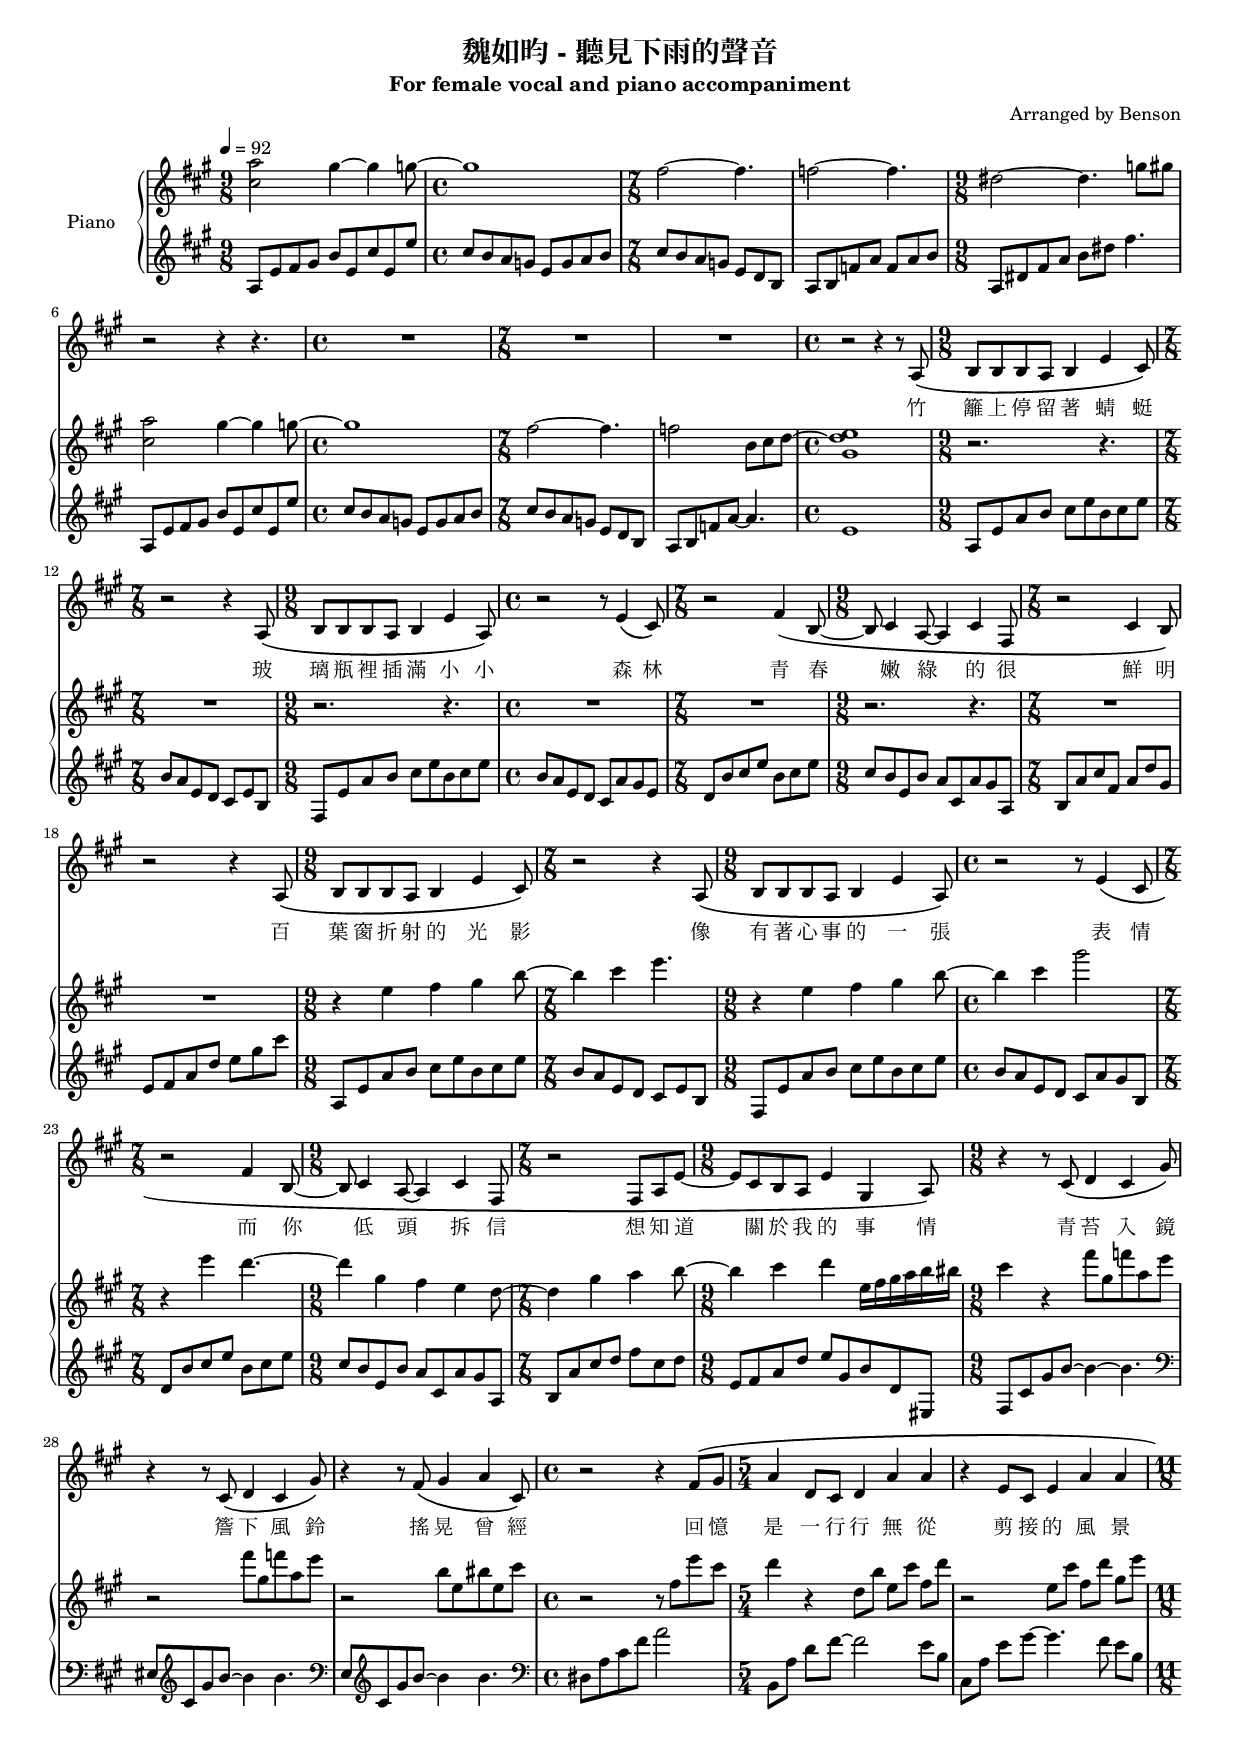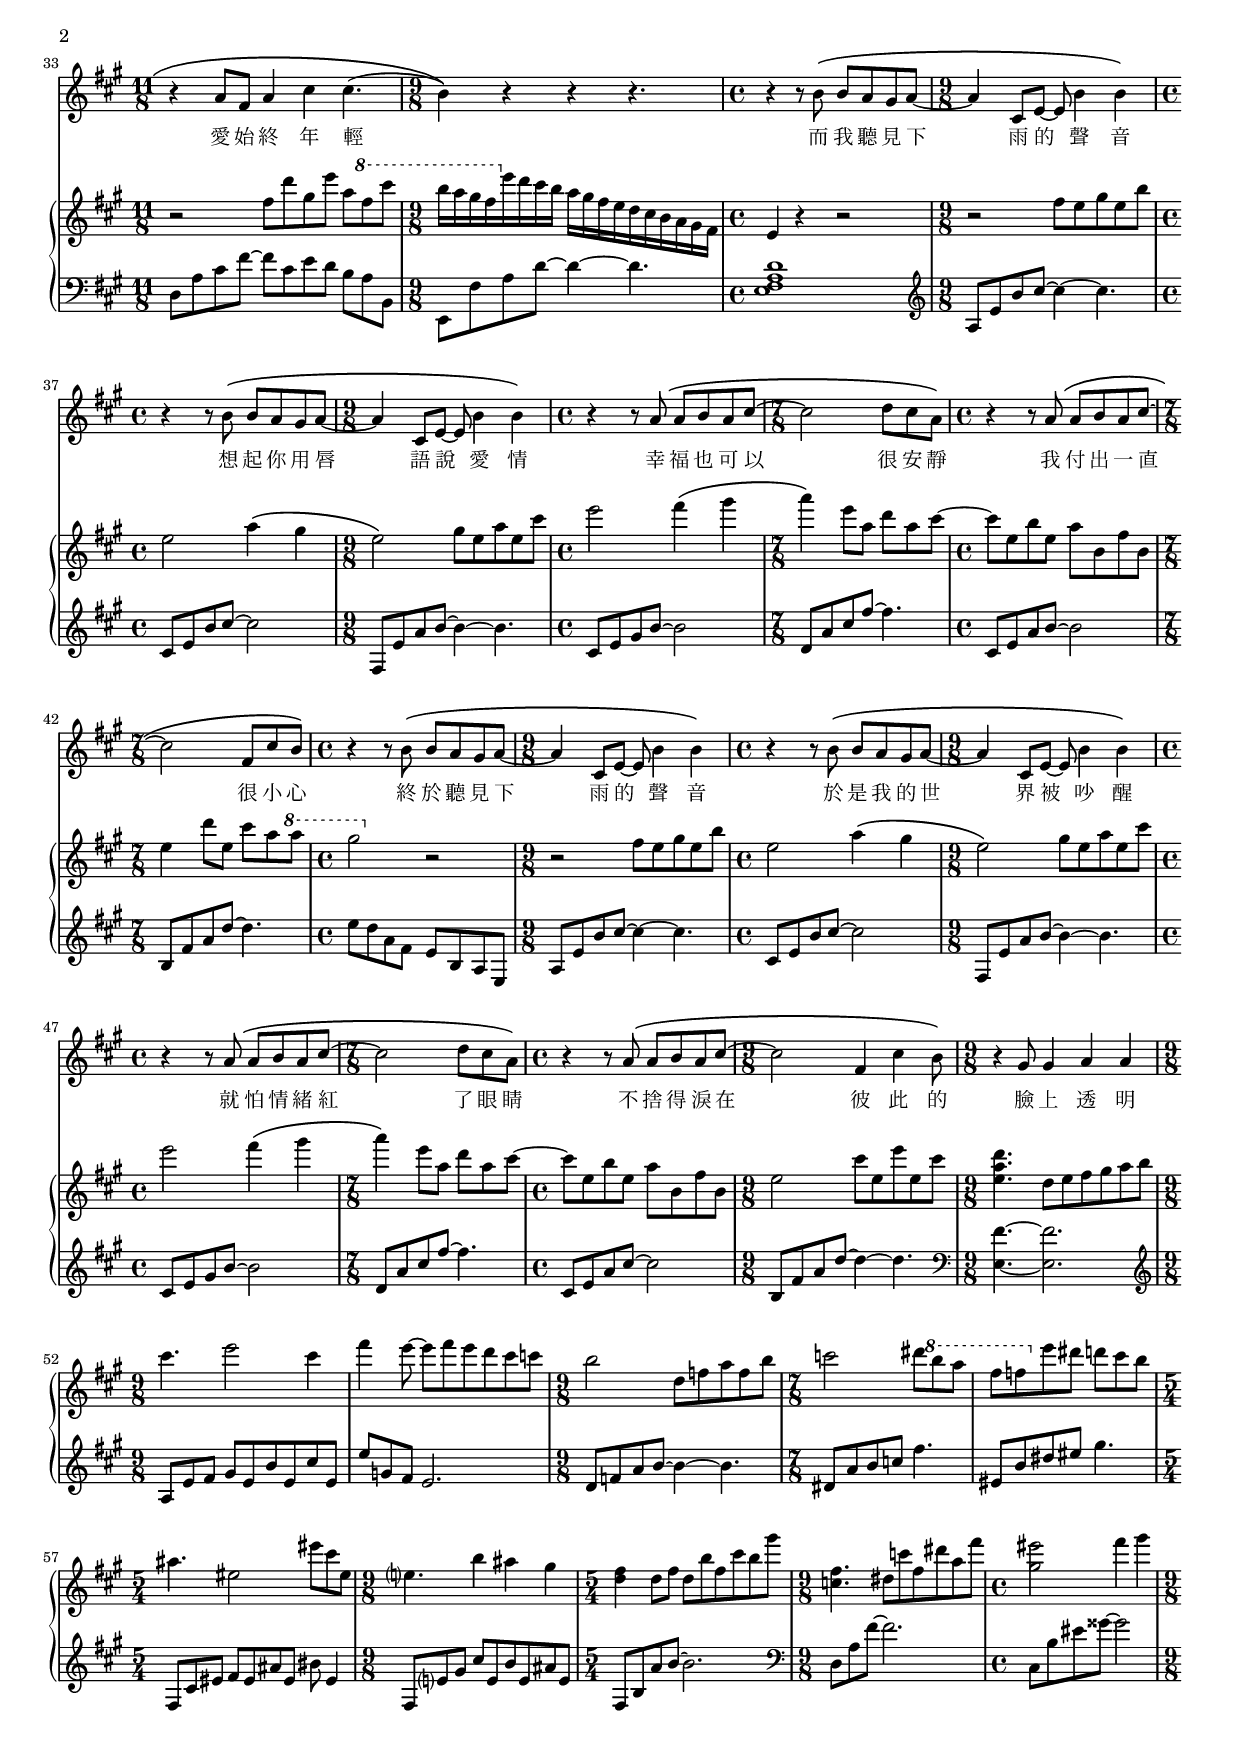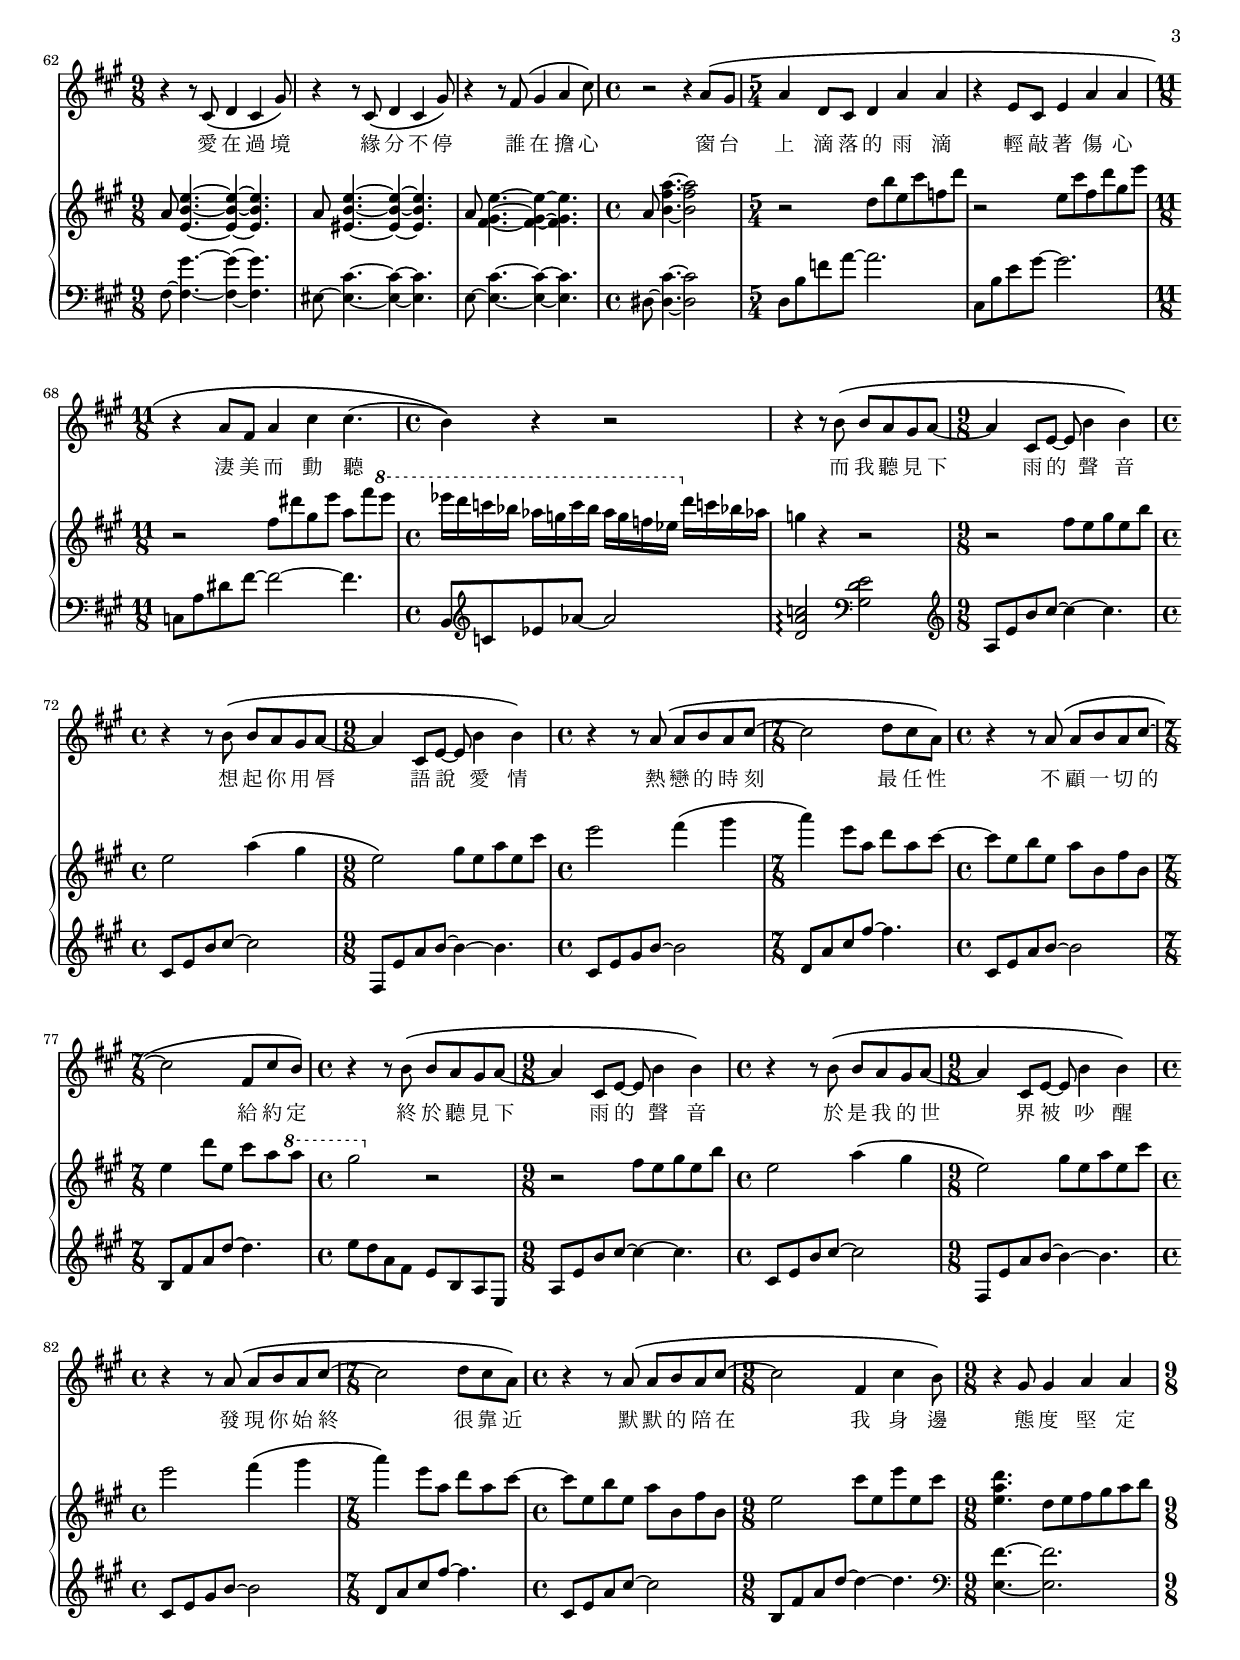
\version "2.18.2"
\include "articulate.ly"
#(set-global-staff-size 16)

%%%%%%%%%%%%%%%%%%%%%%%%%%%%%%%%%%%%%%%%%%%%%%%%%%%%%%%%%%%%%%%%%%%%%%%%%%%%%%%%%%%%%%%%%%
%%  http://lsr.di.unimi.it/LSR/Item?id=445

%LSR by Jay Anderson.
%modyfied by Simon Albrecht on March 2014.
%=> http://lilypond.1069038.n5.nabble.com/LSR-445-error-td160662.html

#(define (octave-up m t)
 (let* ((octave (1- t))
      (new-note (ly:music-deep-copy m))
      (new-pitch (ly:make-pitch
        octave
        (ly:pitch-notename (ly:music-property m 'pitch))
        (ly:pitch-alteration (ly:music-property m 'pitch)))))
  (set! (ly:music-property new-note 'pitch) new-pitch)
  new-note))

#(define (octavize-chord elements t)
 (cond ((null? elements) elements)
     ((eq? (ly:music-property (car elements) 'name) 'NoteEvent)
       (cons (car elements)
             (cons (octave-up (car elements) t)
                   (octavize-chord (cdr elements) t))))
     (else (cons (car elements) (octavize-chord (cdr elements ) t)))))

#(define (octavize music t)
 (if (eq? (ly:music-property music 'name) 'EventChord)
       (ly:music-set-property! music 'elements (octavize-chord
(ly:music-property music 'elements) t)))
 music)

makeOctaves = #(define-music-function (parser location arg mus) (integer? ly:music?)
 (music-map (lambda (x) (octavize x arg)) (event-chord-wrap! mus)))
%%%%%%%%%%%%%%%%%%%%%%%%%%%%%%%%%%%%%%%%%%%%%%%%%%%%%%%%%%%%%%%%%%%%%%%%%%%%%%%%%%%%%%%%%%

cr = \change Staff = "right"
cl = \change Staff = "left"
rhMark = \markup { 
  \path #0.1 #'((moveto -1 0)(rlineto 0 -1.5)(rlineto 0.5 0))
}

\header {
  title = "魏如昀 - 聽見下雨的聲音"
  subtitle = "For female vocal and piano accompaniment"
  arranger = "Arranged by Benson"
}

meter-nine-four-plus-five = \overrideTimeSignatureSettings
        9/8        % timeSignatureFraction
        1/8        % baseMomentFraction
        #'(4 5)    % beatStructure
        #'()       % beamExceptions
meter-nine-three-plus-six = \overrideTimeSignatureSettings
        9/8        % timeSignatureFraction
        1/8        % baseMomentFraction
        #'(3 6)    % beatStructure
        #'()       % beamExceptions
meter-seven-four-plus-three = \overrideTimeSignatureSettings
        7/8        % timeSignatureFraction
        1/8        % baseMomentFraction
        #'(4 3)    % beatStructure
        #'()       % beamExceptions
meter-eleven-four-plus-three = \overrideTimeSignatureSettings
        11/8        % timeSignatureFraction
        1/8        % baseMomentFraction
        #'(4 4 3)    % beatStructure
        #'()       % beamExceptions
meter-five-episode = \overrideTimeSignatureSettings
        10/8        % timeSignatureFraction
        1/8        % baseMomentFraction
        #'(3 4 3)    % beatStructure
        #'()       % beamExceptions
meter-five-two-plus-three = \overrideTimeSignatureSettings
        5/4        % timeSignatureFraction
        1/4        % baseMomentFraction
        #'(2 3)    % beatStructure
        #'()       % beamExceptions

melody-intro = \relative c {
  \time 9/8
  r2 r4 r4.
  \time 4/4
  R1
  \time 7/8
  R2..
  R2..
  \time 9/8
  r2 r4 r4.

  r2 r4 r4.
  \time 4/4
  R1
  \time 7/8
  R2..
  R2..
}

melody-verse-one = \relative c' {
  \time 4/4
	r2 r4 r8
	a8\(
	\time 9/8
  % \time #'(4 2 3) 9/8
	b8 b b a b4 e cis8\)
	\time 7/8
	r2 r4 a8\(
	\time 9/8
	b8 b b a b4 e a,8\)
	\time 4/4
	r2 r8 e'4\( cis8\)
	\time 7/8
	r2 fis4\( b,8~
	\time 9/8
	b8 cis4 a8~ a4 cis fis,8
	\time 7/8
	r2 cis'4 b8\)

	r2 r4 a8\(
	\time 9/8
	b8 b b a b4 e cis8\)
	\time 7/8
	r2 r4 a8\(
	\time 9/8
	b8 b b a b4 e a,8\)
	\time 4/4
	r2 r8 e'4\( cis8
	\time 7/8
	r2 fis4 b,8~
	\time 9/8
	b8 cis4 a8~ a4 cis fis,8
	\time 7/8
	r2 fis8 a e'~
	\time 9/8
	e8 cis b a e'4 gis, a8\)
}

melody-bridge-two = \relative c' {
	\time 9/8
	r4 r8 cis\( d4 cis gis'8\)
	r4 r8 cis,\( d4 cis gis'8\)
	r4 r8 fis\( gis4 a cis8\)
	\time 4/4
	r2 r4 a8\( gis
	\time 5/4
	a4 d,8 cis d4 a' a
	r4 e8 cis e4 a a
  \time 11/8
	r4 a8 fis a4 cis cis4.(
	\time 4/4
	b4)\)  r4 r2
}

melody-bridge-one = \relative c' {
	\time 9/8
	r4 r8 cis\( d4 cis gis'8\)
	r4 r8 cis,\( d4 cis gis'8\)
	r4 r8 fis\( gis4 a cis,8\)
	\time 4/4
	r2 r4 fis8\( gis
	\time 5/4
	a4 d,8 cis d4 a' a
	r4 e8 cis e4 a a
	\time 11/8
	r4 a8 fis a4 cis cis4.(
	\time 9/8
	b4)\)  r4 r4 r4.
	\time 4/4
}

melody-chorus-one = \relative c'' {
	r4 r8 b\( b a gis a~
	\time 9/8
	a4 cis,8 e~ e b'4 b\)
	\time 4/4
	r4 r8 b\( b a gis a~
	\time 9/8
	a4 cis,8 e~ e b'4 b\)
	\time 4/4
	r4 r8 a\( a b a cis~
	\time 7/8
	cis2 d8 cis a\)
	\time 4/4
	r4 r8 a\( a b a cis~
	\time 7/8
	cis2 fis,8 cis' b\)
	\time 4/4
	r4 r8 b\( b a gis a~
	\time 9/8
	a4 cis,8 e~ e b'4 b\)
	\time 4/4
	r4 r8 b\( b a gis a~
	\time 9/8
	a4 cis,8 e~ e b'4 b\)
	\time 4/4
	r4 r8 a\( a b a cis~
	\time 7/8
	cis2 d8 cis a\)
	\time 4/4
	r4 r8 a\( a b a cis~
	\time 9/8
	cis2 fis,4 cis' b8\)
	r4 gis8 gis4 a a
}

melody-episode = \relative c' {
  \time 9/8
  \repeat unfold 3 {
    r2. r4.
  }
  \time 7/8
  \repeat unfold 2 {
    r2 r4.
  }
  \time 5/4
  r4. r2 r4.
  \time 9/8
  r4. r2.
  \time 5/4
  r4. r2 r4.
  \time 9/8
  r4. r2.
  \time 4/4
  R1
}

melody = \relative c' {
  \meter-nine-four-plus-five
  \meter-seven-four-plus-three
  \meter-eleven-four-plus-three
	\key a \major
	\time 7/8
  \tempo 4 = 92
  \melody-intro
  \melody-verse-one
  \melody-bridge-one
  \melody-chorus-one
  \melody-episode
  \melody-bridge-two
  \melody-chorus-one
}

upper-intro = \relative c''' {
  \time 9/8
  <a cis,>2 gis4~ gis g8~ 
  \time 4/4
  g1
  \time 7/8
  fis2~ fis4.
  f2~ f4.
  \time 9/8
  dis2~ dis4. g8 gis

  <a cis,>2 gis4~ gis g8~ 
  \time 4/4
  g1
  \time 7/8
  fis2~ fis4.
  f2 b,8 cis d~
  \time 4/4
  <e d gis,>1
}

lower-intro = \relative c' {
  \clef treble
  \time 9/8
  a8 e' fis gis b e, cis' e, e'
  \time 4/4
  cis8 b a g e g a b
  \time 7/8
  cis8 b a g e d b
  a8 b f' a f a b
  \time 9/8
  a,8 dis fis a b dis fis4.

  a,,8 e' fis gis b e, cis' e, e'
  \time 4/4
  cis8 b a g e g a b
  \time 7/8
  cis8 b a g e d b
  a8 b f' a~ a4.
  \time 4/4
  e1
}

upper-verse-one = \relative c' {
  \time 9/8
  r2. r4.
  \time 7/8
  R2..
  \time 9/8
  r2. r4.
  \time 4/4
  R1
  \time 7/8
  R2..
  \time 9/8
  r2. r4.
  \time 7/8
  R2..
  R2..
}

upper-verse-one-b = \relative c'' {
  \time 9/8
  r4 e fis gis b8~
  \time 7/8
  b4 cis e4.
  \time 9/8
  r4 e, fis gis b8~
  \time 4/4
  b4 cis gis'2
  \time 7/8
  r4 e d4.~
  \time 9/8
  d4 gis, fis e d8~
  \time 7/8
  d4 gis a b8~
  \time 9/8
  b4 cis d e,16 fis gis a b bis
}

lower-verse-one = \relative c' {
  \time 9/8
  a8 e' a b cis e b cis e
  \time 7/8
  b8 a e d cis e b
  \time 9/8
  fis8 e' a b cis e b cis e
  \time 4/4
  b8 a e d cis a' gis e
  \time 7/8
  d8 b' cis e b cis e
  \time 9/8
  cis b e, b' a cis, a' gis a,
  \time 7/8
  b8 a' cis fis, a d gis,
  e8 fis a d e gis cis
}

lower-verse-one-b = \relative c' {
  \time 9/8
  a8 e' a b cis e b cis e
  \time 7/8
  b8 a e d cis e b
  \time 9/8
  fis8 e' a b cis e b cis e
  \time 4/4
  b8 a e d cis a' gis b,
  \time 7/8
  d8 b' cis e b cis e
  \time 9/8
  cis b e, b' a cis, a' gis a,
  \time 7/8
  b8 a' cis d fis cis d
  \time 9/8
  e,8 fis a d e gis, b d, eis,
}

upper-bridge-one = \relative c''' {
  \time 9/8
  cis4 r fis8 gis, f' a, e'
  r2 fis8 gis, f' a, e'
  r2 b8 e, bis' e, cis'
  \time 4/4
  r2 r8 fis, e' cis
  \time 5/4
  d4 r d,8 b' e, cis' fis, d'
  r2 e,8 cis' fis, d' gis, e'
  \time 11/8
  r2 fis,8 d' gis, e' a, \ottava #1 fis' cis'
  \time 9/8
  b16 a gis fis \ottava #0 e d cis b a gis fis e d cis b a gis fis
  \time 4/4
  e4 r r2
}

lower-bridge-one = \relative c {
  \time 9/8
  fis8 cis' gis' b~ b4~ b4.
  \clef bass
  eis,,8 \clef treble cis' gis' b~ b4 b4.
  \clef bass e,,8 \clef treble cis' gis' b~ b4 b4.
  \time 4/4
  \clef bass dis,,8 a' cis fis a2
  \time 5/4
  b,,8 a' d fis~ fis2 e8 b
  cis,8 a' e' gis~ gis4. fis8 e b
  \time 11/8
  d,8 a' cis fis~ fis8 cis e d b a b,
  \time 9/8
  e, 8 fis' a d~ d4~ d4.
  \time 4/4
  <e, fis a d>1
}

upper-chorus-one = \relative c' {
  \meter-nine-four-plus-five
  \time 9/8
  r2 fis'8 e gis e b'
  \time 4/4
  e,2 a4\( gis
  \time 9/8
  e2\) gis8 e a e cis'
  \time 4/4
  e2 fis4\( gis
  \time 7/8
  a4\) e8 a, d a cis~
  \time 4/4
  cis8 e, b' e, a b, fis' b,
  \time 7/8
  e4 d'8 e, cis' a \ottava #1 a'
  \time 4/4
  gis2 \ottava #0 r2
  \time 9/8
  r2 fis,8 e gis e b'
  \time 4/4
  e,2 a4\( gis
  \time 9/8
  e2\) gis8 e a e cis'
  \time 4/4
  e2 fis4\( gis
  \time 7/8
  a4\) e8 a, d a cis~
  \time 4/4
  cis8 e, b' e, a b, fis' b,
  \time 9/8
  e2 cis'8 e, e' e, cis'
  \meter-nine-three-plus-six
  \time 9/8
  <e, a d>4. d8 e fis gis a b
  \meter-nine-four-plus-five
  \time 9/8
}

lower-chorus-one = \relative c' {
  \time 9/8
  \clef treble
  a8 e' b' cis~ cis4~ cis4.
  \time 4/4
  cis,8 e b' cis~ cis2
  \time 9/8
  fis,,8  e' a b~ b4~ b4.
  \time 4/4
  cis,8 e gis b~ b2
  \time 7/8
  d,8 a' cis fis~ fis4.
  \time 4/4
  cis,8 e a b~ b2
  \time 7/8
  b,8 fis' a d~ d4.
  \time 4/4
  e8 d a fis e b a e
  \time 9/8
  a8 e' b' cis~ cis4~ cis4.
  \time 4/4
  cis,8 e b' cis~ cis2
  \time 9/8
  fis,,8  e' a b~ b4~ b4.
  \time 4/4
  cis,8 e gis b~ b2
  \time 7/8
  d,8 a' cis fis~ fis4.
  \time 4/4
  cis,8 e a cis~ cis2
  \time 9/8
  b,8 fis' a d~ d4~ d4.
  \clef bass
  <e,, fis'>4.~ q2.
}

upper-episode = \relative c''' {
  \time 9/8
  cis4. e2 cis4
  \meter-nine-three-plus-six
  fis4 e8~ e fis e d cis c
  \meter-nine-four-plus-five
  b2 d,8 f a f b
  \time 7/8
  c2 dis8
  \ottava #1
  b' a
  fis8 f \ottava #0 e dis d cis b
  \time 5/4
  ais4. eis2 eis'8[ cis eis,]
  \time 9/8
  e?4. b'4 ais gis
  \time 5/4
  <d fis>4 d8 fis d b' fis cis' b gis'
  \time 9/8
  <fis, c>4. dis8 c' fis, dis' a fis'
  \time 4/4
  <eis gis,>2 fis4 gis
}

lower-episode = \relative c' {
  \meter-nine-three-plus-six
  \time 9/8
  \clef treble
  a8 e' fis gis e b' e, cis' e,
  e'8 g, fis e2.
  \meter-nine-four-plus-five
  \time 9/8
  d8 f a b~ b4~ b4.
  \time 7/8
  dis,8 a' b c fis4.
  eis,8 b' dis eis gis4.
  \time 5/4
  fis,,8[ cis' eis] fis[ eis ais eis] bis' eis,4
  \meter-nine-three-plus-six
  \time 9/8
  fis,8 e'? gis cis e, b' e, ais e
  \meter-five-two-plus-three
  \time 5/4
  fis,8 b a' b~ b2.
  \time 9/8
  \clef bass d,,8 a' fis'~ fis2.
  \time 4/4
  cis,8 b' eis gisis~ gisis2

}

upper-bridge-two = \relative c'' {
  \time 9/8
  a8 <e b' e>4.~ q4~ q4.
  a8 <eis b' e>4.~ q4~ q4.
  a8 <fis gis e'>4.~ q4~ q4.
  \time 4/4
  a8 <b fis' a>4.~ q2
  \time 5/4
  r2 d8 b' e, cis' f, d'
  r2 e,8 cis' fis, d' gis, e'
  \time 11/8
  r2 fis,8 dis' gis, e' a, fis' \ottava #1 e'
  \time 4/4
  ees16 d c bes aes g c bes aes g f ees \ottava #0 d c bes aes
  g4 r4 r2
}

lower-bridge-two = \relative c {
  \clef bass
  \time 9/8
  fis8~ <fis gis'>4.~ q4~ q4.
  eis8~ <eis cis'>4.~ q4~ q4.
  e8~ <e cis'>4.~ q4~ q4.
  \time 4/4
  dis8~ <dis cis'>4.~ q2
  \time 5/4
  d8 b' f' a~ a2.
  cis,,8 b' e gis~ gis2.
  \time 11/8
  c,,8 a' dis fis~ fis2~ fis4.
  \time 4/4
  b,,8
  \clef treble
  c' ees aes~ aes2
  <d, a' c>2\arpeggio
  \clef bass <gis, d' e>
}

upper = \relative c' {
  \meter-nine-four-plus-five
  \meter-seven-four-plus-three
  \meter-eleven-four-plus-three
  \clef treble
  \tempo 4 = 92
  \key a \major
  \upper-intro
  \upper-verse-one
  \upper-verse-one-b
  \upper-bridge-one
  \upper-chorus-one
  \upper-episode
  \upper-bridge-two
  \upper-chorus-one
  % \bar "|."
}

lower = \relative c {
  \meter-nine-four-plus-five
  \meter-seven-four-plus-three
  \meter-eleven-four-plus-three
  \clef treble
  \time 7/8
  \key a \major
  \lower-intro
  \lower-verse-one
  \lower-verse-one-b
  \lower-bridge-one
  \lower-chorus-one
  \lower-episode
  \lower-bridge-two
  \lower-chorus-one
  % \bar "|."
}

pedals = {
  % verse one
  s2..
  s1\sustainOn
  s1
  s1\sustainOff\sustainOn
  s1
  s2..\sustainOff\sustainOn
  s2.\sustainOff\sustainOn s4.
  s2..\sustainOff\sustainOn
  s2..\sustainOff\sustainOn

  s1\sustainOn
  s1
  s1\sustainOff\sustainOn
  s1
  s2..\sustainOff\sustainOn
  s2.\sustainOff\sustainOn s4.
  s2..\sustainOff\sustainOn
  s2\sustainOff\sustainOn s4\sustainOff\sustainOn s4.

  % bridge
  s2.\sustainOff\sustainOn s4.
  s2.\sustainOff\sustainOn s4.
  s2.\sustainOff\sustainOn s4.
  s1\sustainOff\sustainOn
  s2.\sustainOff\sustainOn s2
  s2.\sustainOff\sustainOn s2
  s2.\sustainOff\sustainOn s4 s4.
  s2.\sustainOff\sustainOn s4.
  s1\sustainOff

  % chorus
  s2.\sustainOn s4.
  s1\sustainOff\sustainOn
  s2.\sustainOff\sustainOn s4.
  s1\sustainOff\sustainOn
  s2..\sustainOff\sustainOn
  s1\sustainOff\sustainOn
  s2..\sustainOff\sustainOn
  s1\sustainOff\sustainOn

  s2.\sustainOff\sustainOn s4.
  s1\sustainOff\sustainOn
  s2.\sustainOff\sustainOn s4.
  s1\sustainOff\sustainOn
  s2..\sustainOff\sustainOn
  s1\sustainOff\sustainOn
  s2.\sustainOff\sustainOn s4.
  s2.\sustainOff\sustainOn s4.

  % episode
  s2.\sustainOff\sustainOn s4.
  s2.\sustainOff\sustainOn s4.
  s2.\sustainOff\sustainOn s4.
  s2..\sustainOff\sustainOn
  s2..\sustainOff\sustainOn
  s2.\sustainOff\sustainOn s2
  s2.\sustainOff\sustainOn s4.
  s2.\sustainOff\sustainOn s2
  s2.\sustainOff\sustainOn s4.
  s1\sustainOff\sustainOn

  % bridge
  s2.\sustainOff\sustainOn s4.
  s2.\sustainOff\sustainOn s4.
  s2.\sustainOff\sustainOn s4.
  s1\sustainOff\sustainOn
  s2.\sustainOff\sustainOn s2
  s2.\sustainOff\sustainOn s2
  s2.\sustainOff\sustainOn s4 s4.
  s2.\sustainOff\sustainOn s4.
  s1\sustainOff\sustainOn

  % chorus
  s2.\sustainOff\sustainOn s4.
  s1\sustainOff\sustainOn
  s2.\sustainOff\sustainOn s4.
  s1\sustainOff\sustainOn
  s2..\sustainOff\sustainOn
  s1\sustainOff\sustainOn
  s2..\sustainOff\sustainOn
  s1\sustainOff\sustainOn

  s2.\sustainOff\sustainOn s4.
  s1\sustainOff\sustainOn
  s2.\sustainOff\sustainOn s4.
  s1\sustainOff\sustainOn
  s2..\sustainOff\sustainOn
  s1\sustainOff\sustainOn
  s2.\sustainOff\sustainOn s4.
  s2.\sustainOff\sustainOn s4.

}

dynamics = {
}

lyricsmain = \lyricmode {
  竹 籬 上 停 留 著 蜻 蜓
  玻 璃 瓶 裡 插 滿 小 小 森 林
  青 春 嫩 綠 的 很 鮮 明
  百 葉 窗 折 射 的 光 影
  像 有 著 心 事 的 一 張 表 情
  而 你 低 頭 拆 信
  想 知 道 關 於 我 的 事 情
  青 苔 入 鏡 簷 下 風 鈴 搖 晃 曾 經
  回 憶 是 一 行 行 無 從
  剪 接 的 風 景 愛 始 終 年 輕
  而 我 聽 見 下 雨 的 聲 音
  想 起 你 用 唇 語 說 愛 情
  幸 福 也 可 以 很 安 靜
  我 付 出 一 直 很 小 心
  終 於 聽 見 下 雨 的 聲 音
  於 是 我 的 世 界 被 吵 醒
  就 怕 情 緒 紅 了 眼 睛
  不 捨 得 淚 在 彼 此 的 臉 上 透 明
  愛 在 過 境 緣 分 不 停 誰 在 擔 心
  窗 台 上 滴 落 的 雨 滴
  輕 敲 著 傷 心 淒 美 而 動 聽
  而 我 聽 見 下 雨 的 聲 音
  想 起 你 用 唇 語 說 愛 情
  熱 戀 的 時 刻 最 任 性
  不 顧 一 切 的 給 約 定
  終 於 聽 見 下 雨 的 聲 音
  於 是 我 的 世 界 被 吵 醒
  發 現 你 始 終 很 靠 近
  默 默 的 陪 在 我 身 邊 態 度 堅 定
}

\paper {
  page-breaking = #ly:page-turn-breaking
}
\score {
  <<
    \new Staff = "melodystaff" <<
      \set Staff.instrumentName = #"Vocal"
      \new Voice = "melody" {
        \melody
      }
      \context Lyrics = "lyrics" { \lyricsto "melody" { \lyricsmain } }
    >>
    \new PianoStaff <<
      \set PianoStaff.instrumentName = #"Piano"
      \new Staff = "right" {
        \upper
        % \articulate << \upper \pedals >>
      }
      \new Dynamics = "Dynamics_pf" \dynamics
      \new Staff = "left" {
        \lower
        % \articulate << \lower \pedals >>
      }
    >>
  >>
  \layout {
    \context {
      % add the RemoveEmptyStaffContext that erases rest-only staves
      \Staff \RemoveEmptyStaves
    }
    \context {
      % add the RemoveEmptyStaffContext that erases rest-only staves
      % \Dynamics \RemoveEmptyStaves
    }
    \context {
      \Score
      % Remove all-rest staves also in the first system
      \override VerticalAxisGroup.remove-first = ##t
      % If only one non-empty staff in a system exists, still print the starting bar
      \override SystemStartBar.collapse-height = #1
    }
    \context {
      \ChordNames
      \override ChordName #'font-size = #-3
    }
  }
}

\score {
  <<
    \new Staff = "melodystaff" <<
      \set Staff.midiInstrument = #"electric guitar (clean)"
      \set Staff.instrumentName = #"Vocal"
      \set Staff.midiMinimumVolume = #0.9
      \set Staff.midiMaximumVolume = #1
      \new Voice = "melody" {
        \melody
      }
      \context Lyrics = "lyrics" { \lyricsto "melody" { \lyricsmain } }
    >>
    \new PianoStaff <<
      \set PianoStaff.instrumentName = #"Piano"
      \new Staff = "right" {
        \set Staff.midiInstrument = #"acoustic grand"
        \set Staff.midiMinimumVolume = #0.6
        \set Staff.midiMaximumVolume = #0.7
        % \upper
        \articulate << \upper \pedals >>
      }
      \new Dynamics = "Dynamics_pf" \dynamics
      \new Staff = "left" {
        \set Staff.midiInstrument = #"acoustic grand"
        \set Staff.midiMinimumVolume = #0.6
        \set Staff.midiMaximumVolume = #0.7
        % \lower
        \articulate << \lower \pedals >>
      }
    >>
  >>
  \midi {
    \context {
      \ChordNameVoice \remove Note_performer
    }
  }
}

\book {
\bookOutputSuffix "no-vocal"
\score {
  <<
    \new PianoStaff <<
      \set PianoStaff.instrumentName = #"Piano"
      \new Staff = "right" {
        \set Staff.midiInstrument = #"acoustic grand"
        \set Staff.midiMinimumVolume = #0.3
        \set Staff.midiMaximumVolume = #0.7
        \articulate << \upper \pedals >>
      }
      \new Dynamics = "Dynamics_pf" \dynamics
      \new Staff = "left" {
        \set Staff.midiInstrument = #"acoustic grand"
        \set Staff.midiMinimumVolume = #0.3
        \set Staff.midiMaximumVolume = #0.7
        \articulate << \lower \pedals >>
      }
    >>
  >>
  \midi {
    \context {
      \ChordNameVoice \remove Note_performer
    }
  }
}
}
